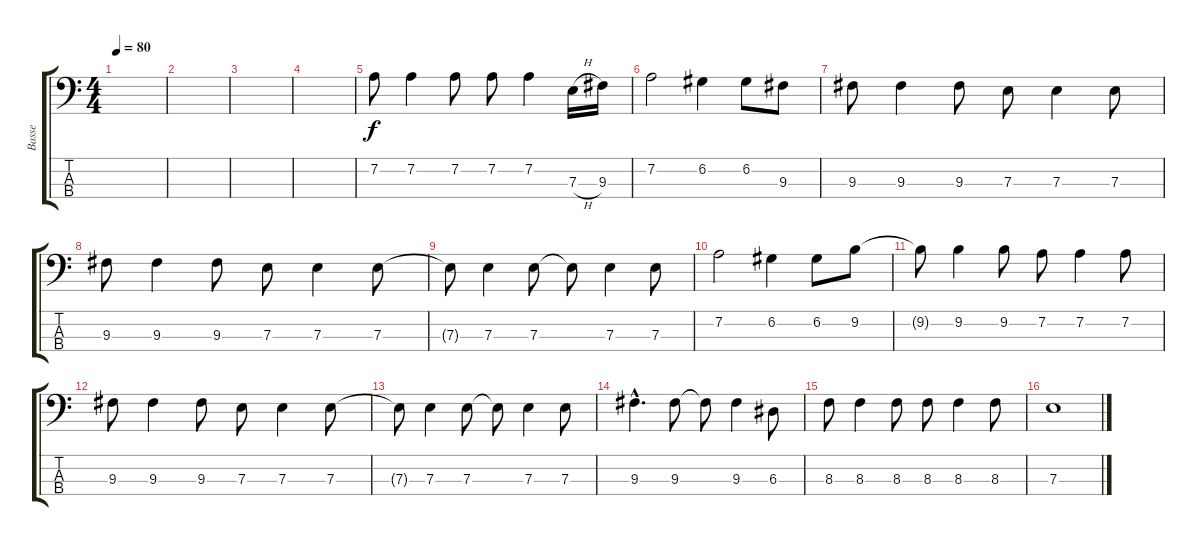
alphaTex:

\track ("Basse" "Basse") {instrument electricbassfinger}
\staff {score tabs}
\tuning (G2 D2 A1 E1) {hide}
\ts (4 4)
\tempo 80
\clef f4
\ks c
|
|
|
|
7.2.8 7.2.4 7.2.8 7.2.8 7.2.4 7.3{h}.16 9.3.16 |
7.2.2 6.2.4 6.2.8 9.3.8 |
9.3.8 9.3.4 9.3.8 7.3.8 7.3.4 7.3.8 |
9.3.8 9.3.4 9.3.8 7.3.8 7.3.4 7.3.8 |
7.3{t}.8 7.3.4 7.3.8 7.3{t}.8 7.3.4 7.3.8 |
7.2.2 6.2.4 6.2.8 9.2.8 |
9.2{t}.8 9.2.4 9.2.8 7.2.8 7.2.4 7.2.8 |
9.3.8 9.3.4 9.3.8 7.3.8 7.3.4 7.3.8 |
7.3{t}.8 7.3.4 7.3.8 7.3{t}.8 7.3.4 7.3.8 |
9.3{hac}.4{d} 9.3.8 9.3{t}.8 9.3.4 6.3.8 |
8.3.8 8.3.4 8.3.8 8.3.8 8.3.4 8.3.8 |
7.3.1
